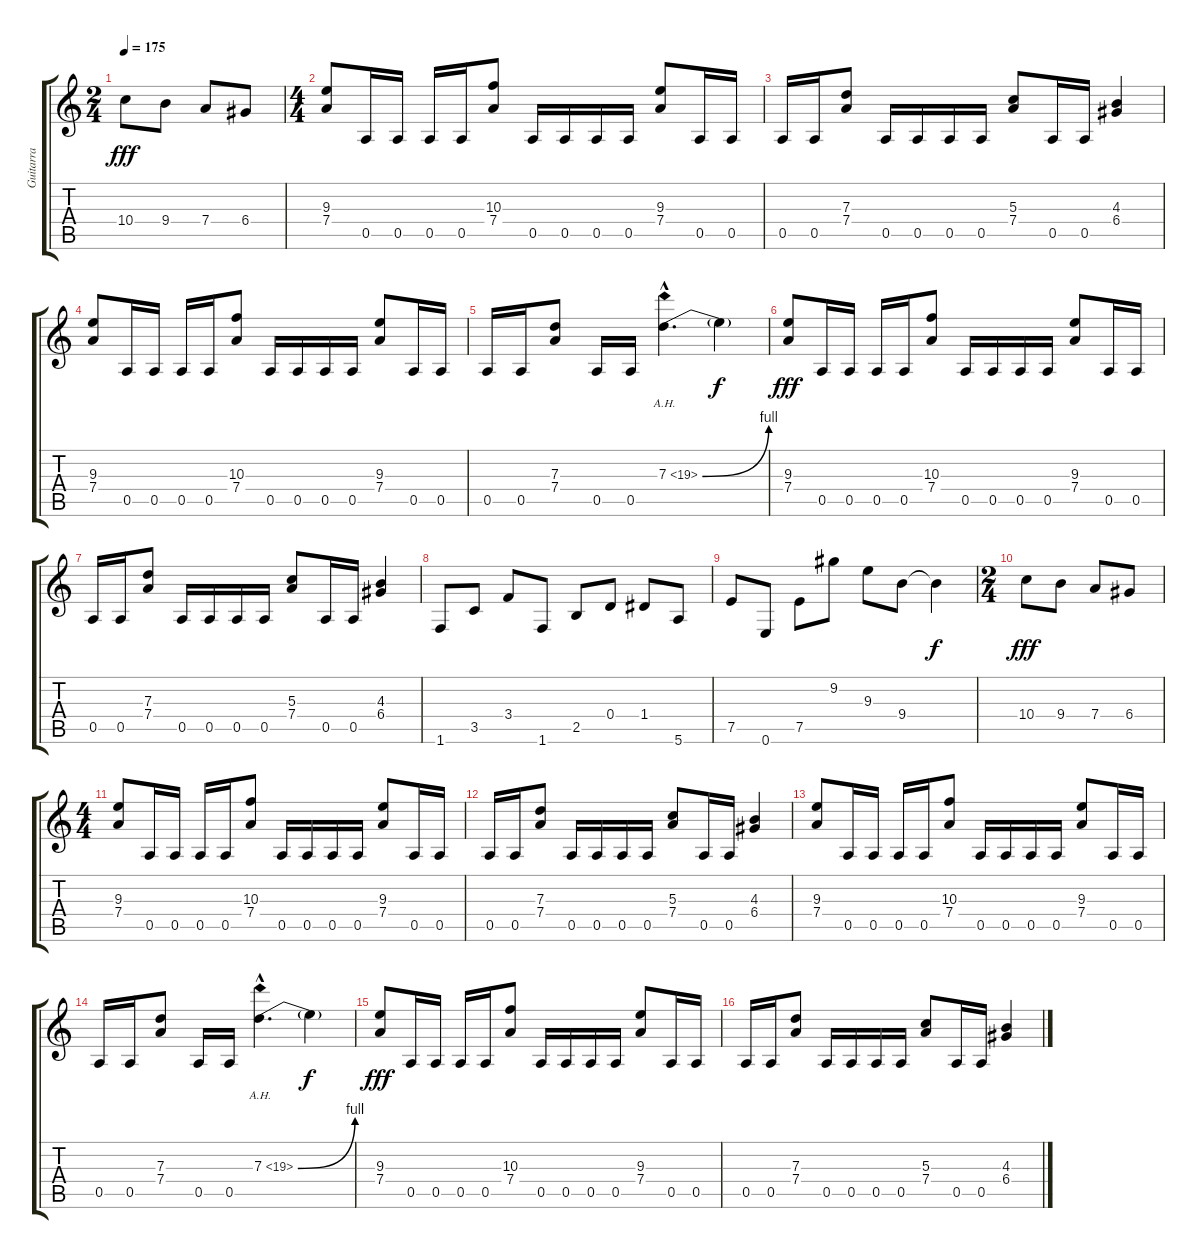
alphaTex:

\track ("Guitarra" "Guitarra") {instrument distortionguitar}
\staff {score tabs}
\tuning (E4 B3 G3 D3 A2 E2) {hide}
\ts (2 4)
\tempo 175
\clef g2
\ks c
10.4.8{dy fff instrument distortionguitar} 9.4.8 7.4.8 6.4.8 |
\ts (4 4)
(9.3 7.4).8 0.5.16 0.5.16 0.5.16 0.5.16 (10.3 7.4).8 0.5.16 0.5.16 0.5.16 0.5.16 (9.3 7.4).8 0.5.16 0.5.16 |
0.5.16 0.5.16 (7.3 7.4).8 0.5.16 0.5.16 0.5.16 0.5.16 (5.3 7.4).8 0.5.16 0.5.16 (4.3 6.4).4 |
(9.3 7.4).8 0.5.16 0.5.16 0.5.16 0.5.16 (10.3 7.4).8 0.5.16 0.5.16 0.5.16 0.5.16 (9.3 7.4).8 0.5.16 0.5.16 |
0.5.16 0.5.16 (7.3 7.4).8 0.5.16 0.5.16 7.3{be (bend 0 0 60 4) ah 12 hac}.4{d} 7.3{t}.4{dy f} |
(9.3 7.4).8{dy fff} 0.5.16 0.5.16 0.5.16 0.5.16 (10.3 7.4).8 0.5.16 0.5.16 0.5.16 0.5.16 (9.3 7.4).8 0.5.16 0.5.16 |
0.5.16 0.5.16 (7.3 7.4).8 0.5.16 0.5.16 0.5.16 0.5.16 (5.3 7.4).8 0.5.16 0.5.16 (4.3 6.4).4 |
1.6.8 3.5.8 3.4.8 1.6.8 2.5.8 0.4.8 1.4.8 5.6.8 |
7.5.8 0.6.8 7.5.8 9.2.8 9.3.8 9.4.8 9.4{t}.4{dy f} |
\ts (2 4)
10.4.8{dy fff} 9.4.8 7.4.8 6.4.8 |
\ts (4 4)
(9.3 7.4).8 0.5.16 0.5.16 0.5.16 0.5.16 (10.3 7.4).8 0.5.16 0.5.16 0.5.16 0.5.16 (9.3 7.4).8 0.5.16 0.5.16 |
0.5.16 0.5.16 (7.3 7.4).8 0.5.16 0.5.16 0.5.16 0.5.16 (5.3 7.4).8 0.5.16 0.5.16 (4.3 6.4).4 |
(9.3 7.4).8 0.5.16 0.5.16 0.5.16 0.5.16 (10.3 7.4).8 0.5.16 0.5.16 0.5.16 0.5.16 (9.3 7.4).8 0.5.16 0.5.16 |
0.5.16 0.5.16 (7.3 7.4).8 0.5.16 0.5.16 7.3{be (bend 0 0 60 4) ah 12 hac}.4{d} 7.3{t}.4{dy f} |
(9.3 7.4).8{dy fff} 0.5.16 0.5.16 0.5.16 0.5.16 (10.3 7.4).8 0.5.16 0.5.16 0.5.16 0.5.16 (9.3 7.4).8 0.5.16 0.5.16 |
0.5.16 0.5.16 (7.3 7.4).8 0.5.16 0.5.16 0.5.16 0.5.16 (5.3 7.4).8 0.5.16 0.5.16 (4.3 6.4).4
